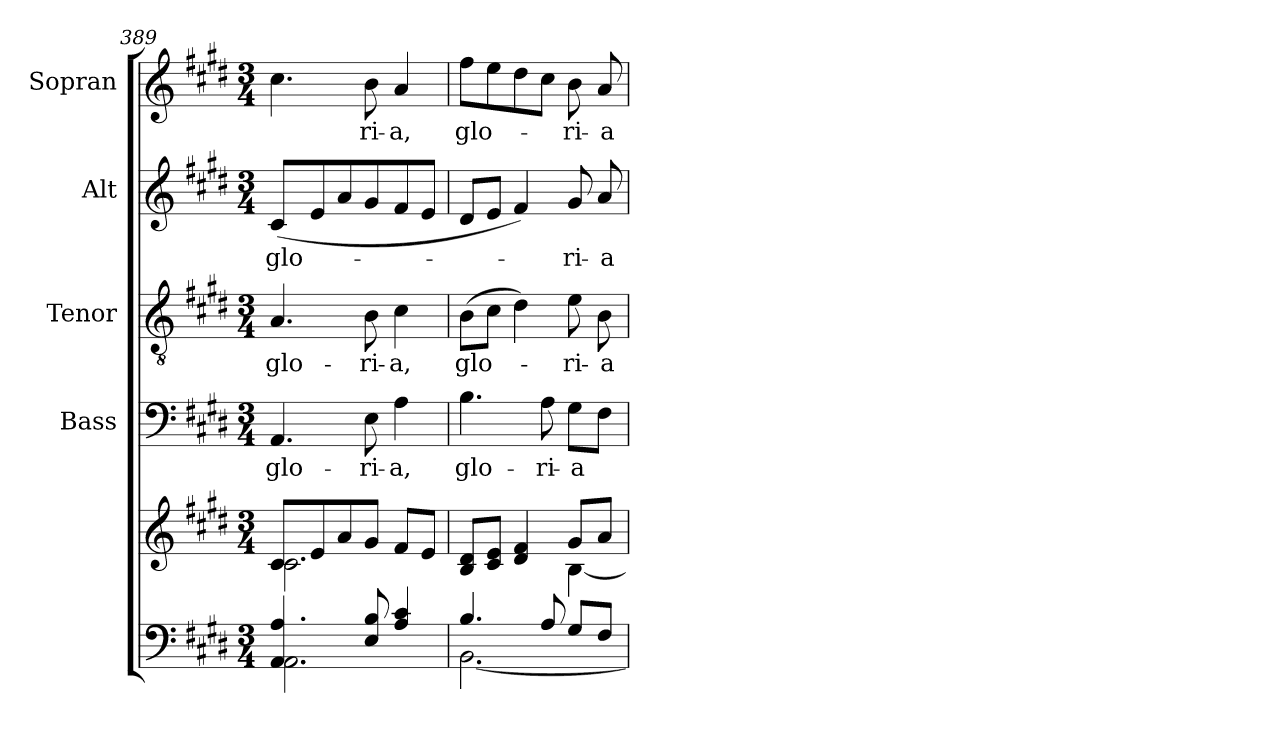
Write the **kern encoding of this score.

**kern	**kern	**kern	**text	**kern	**text	**kern	**text	**kern	**text
*part5	*part5	*part4	*part4	*part3	*part3	*part2	*part2	*part1	*part1
*staff6	*staff5	*staff4	*staff4	*staff3	*staff3	*staff2	*staff2	*staff1	*staff1
*	*	*I"Bass	*	*I"Tenor	*	*I"Alt	*	*I"Sopran	*
*	*	*I'B.	*	*I'T.	*	*I'A.	*	*I'S.	*
!!LO:PB:g=z
*clefF4	*clefG2	*clefF4	*	*clefGv2	*	*clefG2	*	*clefG2	*
*k[f#c#g#d#]	*k[f#c#g#d#]	*k[f#c#g#d#]	*	*k[f#c#g#d#]	*	*k[f#c#g#d#]	*	*k[f#c#g#d#]	*
*E:	*E:	*E:	*	*E:	*	*E:	*	*E:	*
*M3/4	*M3/4	*M3/4	*	*M3/4	*	*M3/4	*	*M3/4	*
=389	=389	=389	=389	=389	=389	=389	=389	=389	=389
*^	*^	*	*	*	*	*	*	*	*
!	!	!	!	!	!LO:LY:b	!	!LO:LY:b	!	!LO:LY:b	!	!
4.AA/ 4.A/	2.AA\	8c#/L	2.c#\	4.AA/	glo-	4.A/	glo-	(<8c#/L	glo-	4.cc#\	.
.	.	8e/	.	.	.	.	.	8e/	.	.	.
.	.	8a/	.	.	.	.	.	8a/	.	.	.
!	!	!	!	!	!LO:LY:b	!	!LO:LY:b	!	!	!	!LO:LY:b
8E/ 8B/	.	8g#/J	.	8E\	-ri-	8B\	-ri-	8g#/	.	8b\	-ri-
!	!	!	!	!	!LO:LY:b	!	!LO:LY:b	!	!	!	!LO:LY:b
4A/ 4c#/	.	8f#/L	.	4A\	-a,	4c#\	-a,	8f#/	.	4a/	-a,
.	.	8e/J	.	.	.	.	.	8e/J	.	.	.
=390	=390	=390	=390	=390	=390	=390	=390	=390	=390	=390	=390
!	!	!	!	!	!LO:LY:b	!	!LO:LY:b	!	!	!	!LO:LY:b
4.B/	[<2.BB\	8B/ 8d#/L	2ryy	4.B\	glo-	(>8B\L	glo-	8d#/L	.	8ff#\L	glo-
.	.	8c#/ 8e/J	.	.	.	8c#\J	.	8e/J	.	8ee\	.
.	.	4d#/ 4f#/	.	.	.	4d#\)	.	4f#/)	.	8dd#\	.
!	!	!	!	!	!LO:LY:b	!	!	!	!	!	!
8A/	.	.	.	8A\	-ri-	.	.	.	.	8cc#\J	.
!	!	!	!	!	!LO:LY:b	!	!LO:LY:b	!	!LO:LY:b	!	!LO:LY:b
8G#/L	.	8g#/L	[<4B\	8G#\L	-a	8e\	-ri-	8g#/	-ri-	8b\	-ri-
!	!	!	!	!	!	!	!LO:LY:b	!	!LO:LY:b	!	!LO:LY:b
8F#/J	.	8a/J	.	8F#\J	.	8B\	-a	8a/	-a	8a/	-a
*v	*v	*	*	*	*	*	*	*	*	*	*
*	*v	*v	*	*	*	*	*	*	*	*
=	=	=	=	=	=	=	=	=	=
*-	*-	*-	*-	*-	*-	*-	*-	*-	*-
